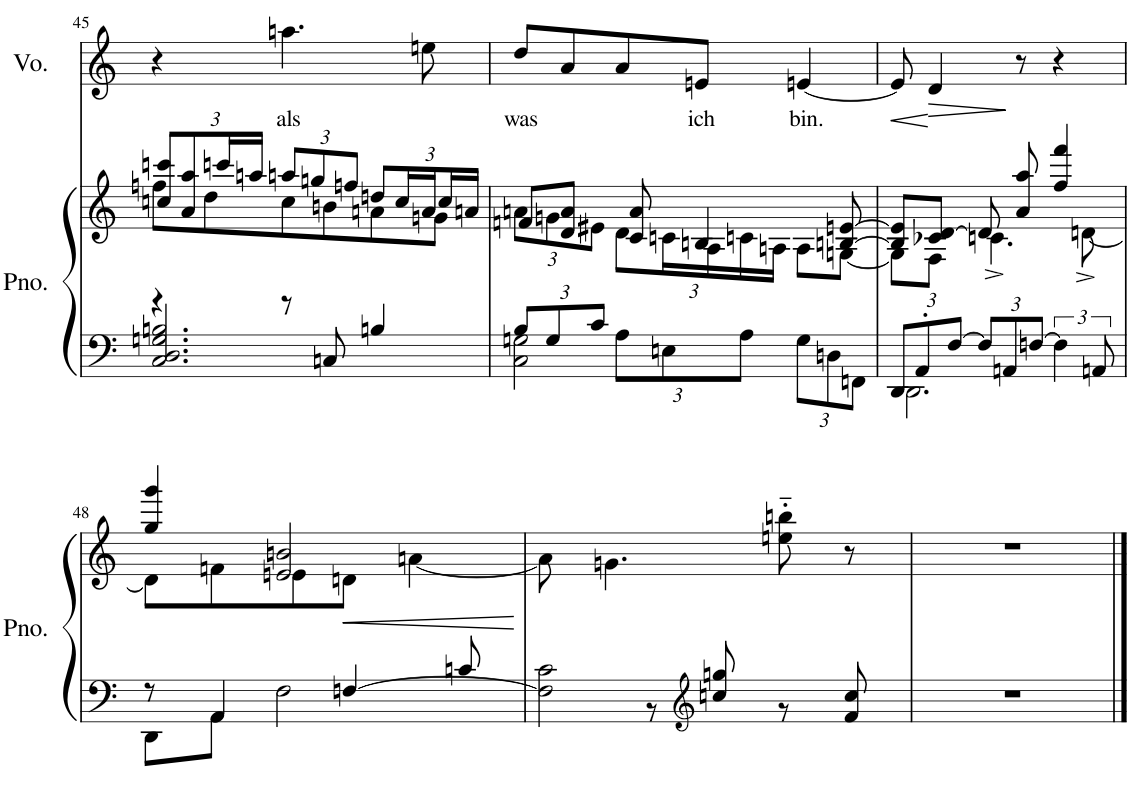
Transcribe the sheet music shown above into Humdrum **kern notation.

**kern	**kern	**kern	**text	**dynam
*part2	*part2	*part1	*part1	*part1
*staff3	*staff2	*staff1	*staff1	*staff1
*I"Piano	*	*I"Voz	*	*
*I'Pno.	*	*I'Vo.	*	*
!!LO:PB:g=z
*clefF4	*clefG2	*clefG2	*	*
*k[]	*k[]	*k[]	*	*
*M3/4	*M3/4	*M3/4	*	*
=45	=45	=45	=45	=45
*^	*	*	*	*
*	*	*Xbrackettup	*	*	*
*	*	*^	*	*	*
4r	2.C/ 2.D/ 2.Gn/ 2.Bn/	12ccn/ 12cccn/L	8ffn\L	4r	.	.
.	.	12a/ 12aa/	.	.	.	.
.	.	.	8dd\	.	.	.
.	.	24cccn/L	.	.	.	.
.	.	24aan/JJ	.	.	.	.
!	!	!	!	!	!LO:LY:b	!
8r	.	12aan/L	8cc\	4.aan\	als	.
.	.	12ggn/	.	.	.	.
8Cn/	.	.	8bn\	.	.	.
.	.	12ffn/J	.	.	.	.
4Bn/	.	12ddn/L	8an\	.	.	.
.	.	24cc/L	.	.	.	.
.	.	24a/J	8gn\J	8een\	.	.
.	.	24cc/L	.	.	.	.
.	.	24an/JJ	.	.	.	.
=46	=46	=46	=46	=46	=46	=46
*Xbrackettup	*	*	*	*	*	*
!	!	!	!	!	!LO:LY:b	!
12B/L	2C\ 2Gn\	8fn/L	12an\L	8dd/L	was	.
12G/	.	.	12gn\	.	.	.
.	.	8d/ 8a/J	.	8a/	.	.
12c/J	.	.	12e#X\J	.	.	.
12A\L	.	8c/ 8a/	12d\L	8a/	.	.
12En\	.	.	24cn\L	.	.	.
!	!	!	!	!	!LO:LY:b	!
.	.	4Bn/	24A\	8en/J	ich	.
12A\J	.	.	24cn\	.	.	.
.	.	.	24An\JJ	.	.	.
!	!	!	!	!	!LO:LY:b	!
12G\L	4ryy	.	8A\L	[4en/	bin.	.
12Dn\	.	.	.	.	.	.
.	.	[8Bn/ [8en/	[8Gn\J	.	.	.
12FFn\J	.	.	.	.	.	.
=47	=47	=47	=47	=47	=47	=47
!	!	!	!	!	!	!LO:HP:b
12DD/L	2.DDn\	8B/] 8e/]L	8G\L]	8e/]	.	<
12AA'/	.	.	.	.	.	.
!	!	!	!	!	!	!LO:HP:b
.	.	8c-X/ [8d/J	8F\J	4d/	.	>
[12F/J	.	.	.	.	.	.
12F/L]	.	8d/]	4.cn^\	.	.	.
12AAn/	.	.	.	.	.	.
.	.	8a/ 8aa/	.	8r	.	[ ]
[12Fn/J	.	.	.	.	.	.
*brackettup	*	*	*	*	*	*
6F\]	.	4ff/ 4fff/	.	4r	.	.
.	.	.	[8dn^\	.	.	.
12AAn/	.	.	.	.	.	.
!!LO:LB:g=z
=48	=48	=48	=48	=48	=48	=48
*	*^	*	*	*	*	*
8r	8DD\L	8ryy	4gg/ 4ggg/	8d\L]	2.r	.	.
*	*v	*v	*	*	*	*	*
4AA/	8AA\J	.	8fn\	.	.	.
.	2F\	2en/ 2bn/	8e\	.	.	.
[4Fn/	.	.	8dn\J	.	.	.
.	.	.	[4an\	.	.	.
*	*^	*	*	*	*	*
8ryy	.	8cn/	.	.	.	.	.
*	*v	*v	*	*	*	*	*
*	*	*v	*v	*	*	*
=49	=49	=49	=49	=49	=49
2F\] 2c\	4ryy	8a\]	2.r	.	.
.	.	4.gn\	.	.	.
.	8r	.	.	.	.
*clefG2	*	*	*	*	*
.	8ccn/ 8ggn/	.	.	.	.
4ryy	8r	8een\'~ 8bbn\'~	.	.	.
.	8f/ 8cc/	8r	.	.	.
*v	*v	*	*	*	*
=50	=50	=50	=50	=50
2.r	2.r	2.r	.	.
==	==	==	==	==
*-	*-	*-	*-	*-
